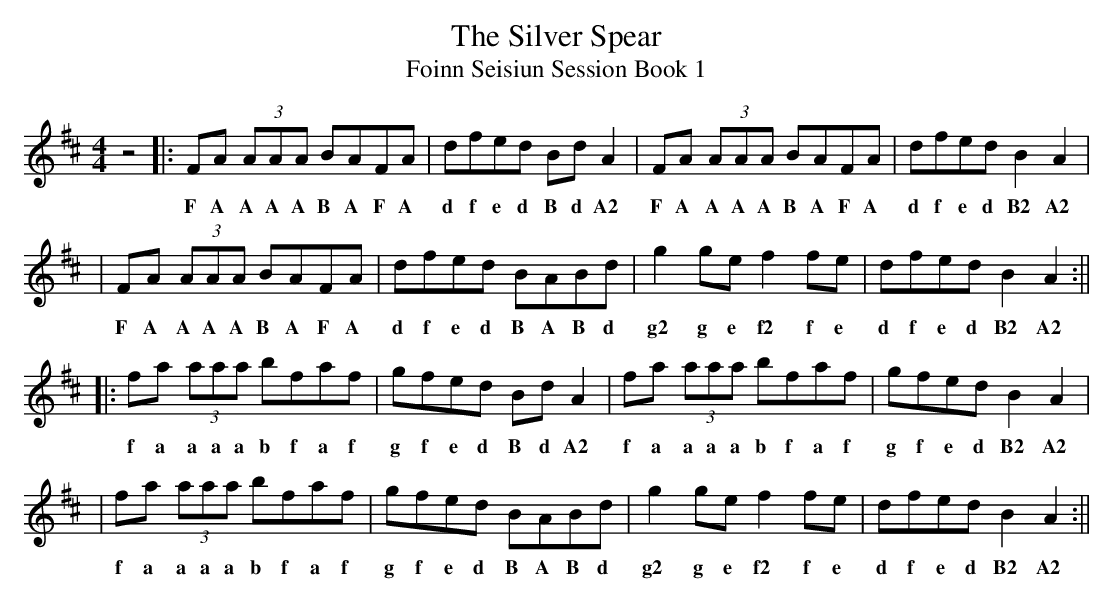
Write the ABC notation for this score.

X:1 - 35
T: Silver Spear, The
T: Foinn Seisiun Session Book 1
M: 4/4
L: 1/8
K: Dmaj
z4|:FA (3AAA BAFA|dfed Bd A2|FA (3AAA BAFA|dfed B2 A2|
w: F A A A A B A F A d f e d B d A2 F A A A A B A F A d f e d B2 A2
|FA (3AAA BAFA|dfed BABd|g2 ge f2 fe| dfed B2 A2:||
w: F A A A A  B A F A d f e d B A B d g2 g e f2 f e d f e d B2 A2
|:fa (3aaa bfaf|gfed Bd A2|fa (3aaa bfaf|gfed B2 A2|
w: f a a a a b f a f g f e d B d A2 f a a a a b f a f g f e d B2 A2
|fa (3aaa bfaf|gfed BABd|g2 ge f2 fe| dfed B2 A2:||
w: f a a a a b f a f g f e d B A B d g2 g e f2 f e d f e d B2 A2
